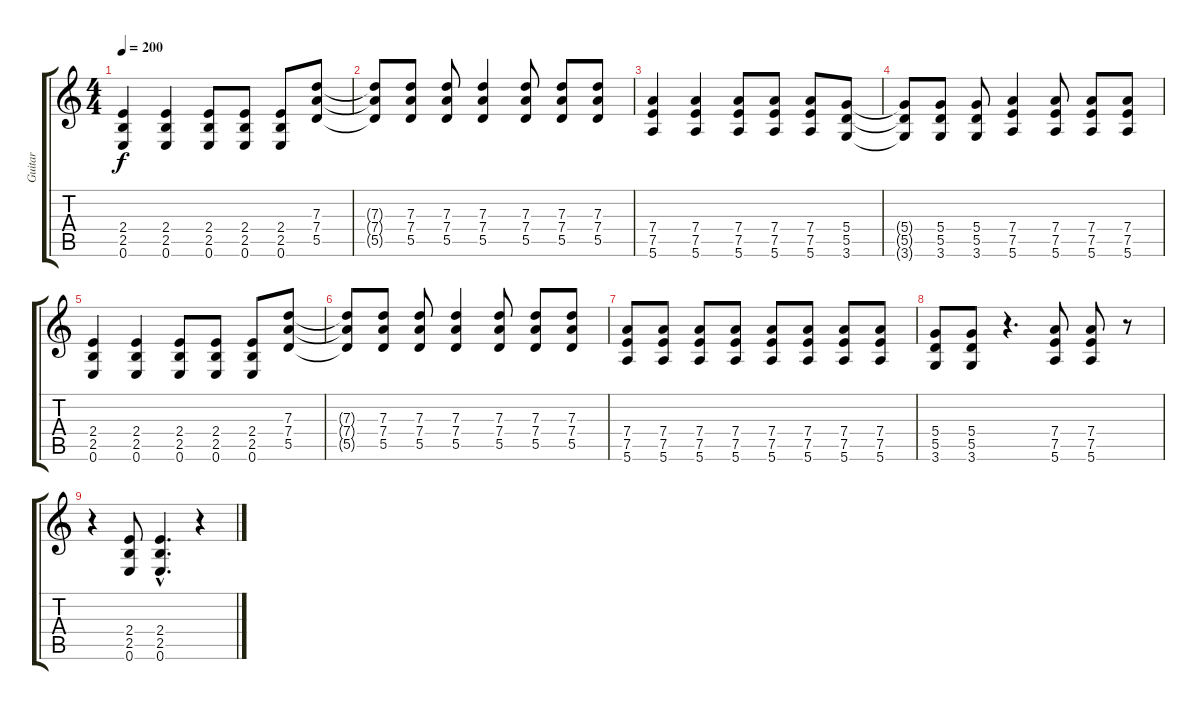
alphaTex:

\track ("Guitar" "Guitar") {instrument distortionguitar}
\staff {score tabs}
\tuning (E4 B3 G3 D3 A2 E2) {hide}
\ts (4 4)
\tempo 200
\clef g2
\ks c
(2.4 2.5 0.6).4{dy f} (2.4 2.5 0.6).4 (2.4 2.5 0.6).8 (2.4 2.5 0.6).8 (2.4 2.5 0.6).8 (7.3 7.4 5.5).8 |
(7.3{t} 7.4{t} 5.5{t}).8 (7.3 7.4 5.5).8 (7.3 7.4 5.5).8 (7.3 7.4 5.5).4 (7.3 7.4 5.5).8 (7.3 7.4 5.5).8 (7.3 7.4 5.5).8 |
(7.4 7.5 5.6).4 (7.4 7.5 5.6).4 (7.4 7.5 5.6).8 (7.4 7.5 5.6).8 (7.4 7.5 5.6).8 (5.4 5.5 3.6).8 |
(5.4{t} 5.5{t} 3.6{t}).8 (5.4 5.5 3.6).8 (5.4 5.5 3.6).8 (7.4 7.5 5.6).4 (7.4 7.5 5.6).8 (7.4 7.5 5.6).8 (7.4 7.5 5.6).8 |
(2.4 2.5 0.6).4 (2.4 2.5 0.6).4 (2.4 2.5 0.6).8 (2.4 2.5 0.6).8 (2.4 2.5 0.6).8 (7.3 7.4 5.5).8 |
(7.3{t} 7.4{t} 5.5{t}).8 (7.3 7.4 5.5).8 (7.3 7.4 5.5).8 (7.3 7.4 5.5).4 (7.3 7.4 5.5).8 (7.3 7.4 5.5).8 (7.3 7.4 5.5).8 |
(7.4 7.5 5.6).8 (7.4 7.5 5.6).8 (7.4 7.5 5.6).8 (7.4 7.5 5.6).8 (7.4 7.5 5.6).8 (7.4 7.5 5.6).8 (7.4 7.5 5.6).8 (7.4 7.5 5.6).8 |
(5.4 5.5 3.6).8 (5.4 5.5 3.6).8 r.4{d} (7.4 7.5 5.6).8 (7.4 7.5 5.6).8 r.8 |
r.4 (2.4 2.5 0.6).8 (2.4{hac} 2.5{hac} 0.6{hac}).4{d} r.4
